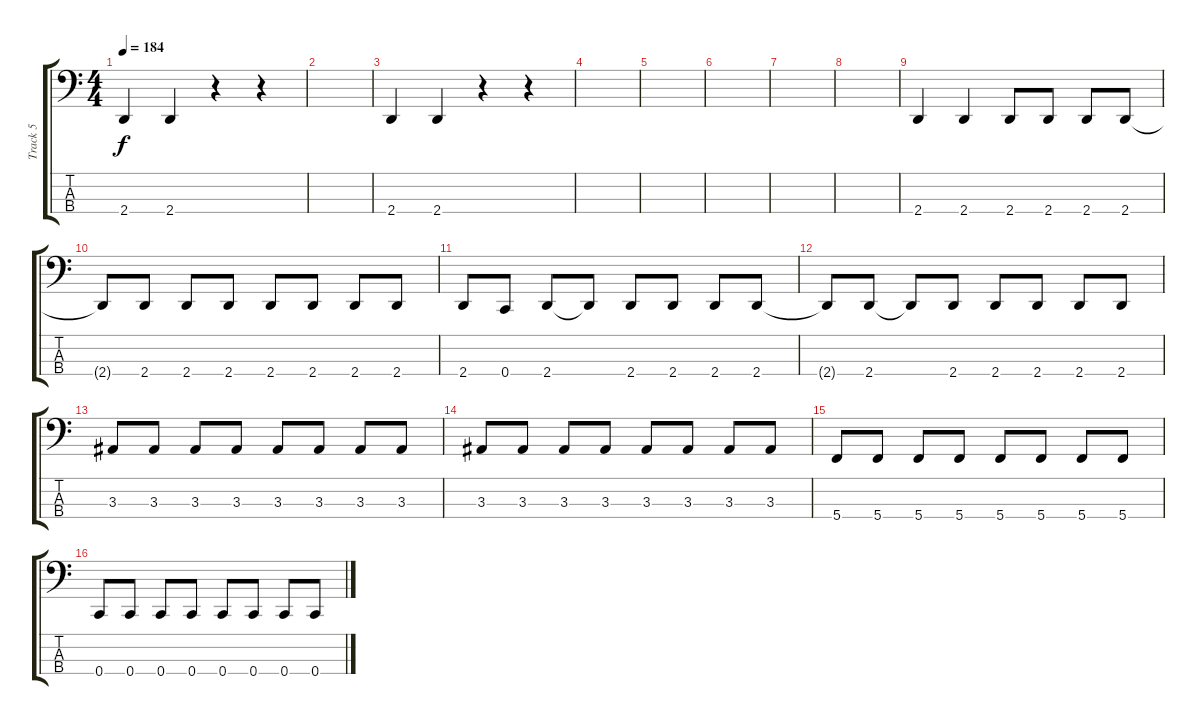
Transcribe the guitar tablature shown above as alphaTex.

\track ("Track 5" "Track 5") {instrument electricbasspick}
\staff {score tabs}
\tuning (F2 C2 G1 C1) {hide}
\ts (4 4)
\tempo 184
\clef f4
\ks c
2.4.4{dy f} 2.4.4 r.4 r.4 |
|
2.4.4 2.4.4 r.4 r.4 |
|
|
|
|
|
2.4.4 2.4.4 2.4.8 2.4.8 2.4.8 2.4.8 |
2.4{t}.8 2.4.8 2.4.8 2.4.8 2.4.8 2.4.8 2.4.8 2.4.8 |
2.4.8 0.4.8 2.4.8 2.4{t}.8 2.4.8 2.4.8 2.4.8 2.4.8 |
2.4{t}.8 2.4.8 2.4{t}.8 2.4.8 2.4.8 2.4.8 2.4.8 2.4.8 |
3.3.8 3.3.8 3.3.8 3.3.8 3.3.8 3.3.8 3.3.8 3.3.8 |
3.3.8 3.3.8 3.3.8 3.3.8 3.3.8 3.3.8 3.3.8 3.3.8 |
5.4.8 5.4.8 5.4.8 5.4.8 5.4.8 5.4.8 5.4.8 5.4.8 |
0.4.8 0.4.8 0.4.8 0.4.8 0.4.8 0.4.8 0.4.8 0.4.8
